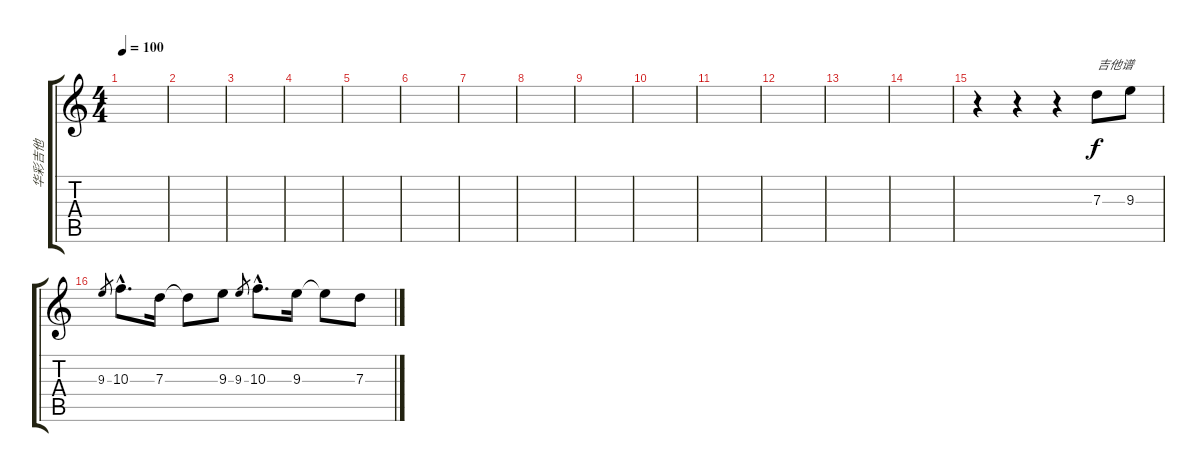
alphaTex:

\track ("华彩吉他" "华彩吉他") {instrument distortionguitar}
\staff {score tabs}
\tuning (E4 B3 G3 D3 A2 E2) {hide}
\ts (4 4)
\tempo 100
\clef g2
\ks c
|
|
|
|
|
|
|
|
|
|
|
|
|
|
r.4 r.4 r.4 7.3.8{txt "吉他谱"} 9.3.8 |
9.3.8{gr} 10.3{hac}.8{d} 7.3.16 7.3{t}.8 9.3.8 9.3.8{gr} 10.3{hac}.8{d} 9.3.16 9.3{t}.8 7.3.8
